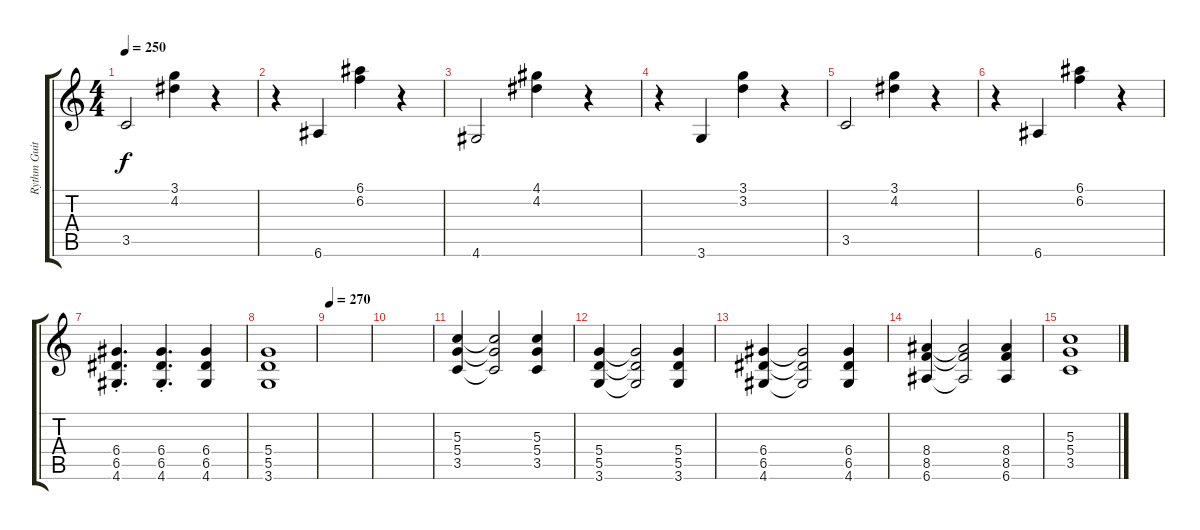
\track ("Rythm Guitar 2 (Everything Went Numb)" "Rythm Guit") {instrument distortionguitar}
\staff {score tabs}
\tuning (E4 B3 G3 D3 A2 E2) {hide}
\ts (4 4)
\tempo 250
\clef g2
\ks c
3.5.2{dy f instrument acousticguitarsteel} (3.1 4.2).4 r.4 |
r.4 6.6.4 (6.1 6.2).4 r.4 |
4.6.2 (4.1 4.2).4 r.4 |
r.4 3.6.4 (3.1 3.2).4 r.4 |
3.5.2 (3.1 4.2).4 r.4 |
r.4 6.6.4 (6.1 6.2).4 r.4 |
(6.4{st} 6.5{st} 4.6{st}).4{d} (6.4{st} 6.5{st} 4.6{st}).4{d} (6.4 6.5 4.6).4 |
(5.4 5.5 3.6).1 |
\tempo 270
|
|
(5.3 5.4 3.5).4{instrument electricguitarclean} (5.3{t} 5.4{t} 3.5{t}).2 (5.3 5.4 3.5).4 |
(5.4 5.5 3.6).4 (5.4{t} 5.5{t} 3.6{t}).2 (5.4 5.5 3.6).4 |
(6.4 6.5 4.6).4 (6.4{t} 6.5{t} 4.6{t}).2 (6.4 6.5 4.6).4 |
(8.4 8.5 6.6).4 (8.4{t} 8.5{t} 6.6{t}).2 (8.4 8.5 6.6).4 |
(5.3 5.4 3.5).1
